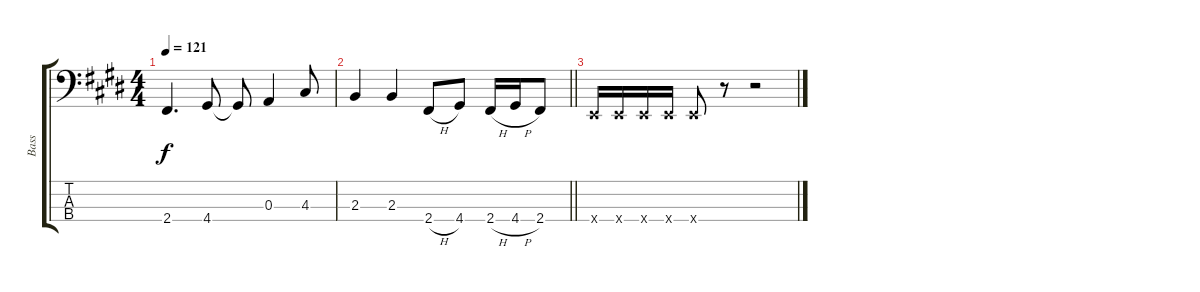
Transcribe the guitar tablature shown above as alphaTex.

\track ("Bass" "Bass") {instrument electricbassfinger}
\staff {score tabs}
\tuning (G2 D2 A1 E1) {hide}
\ts (4 4)
\tempo 121
\clef f4
\ks e
2.4.4{d dy f} 4.4.8 4.4{t}.8 0.3.4 4.3.8 |
\barLineRight lightlight
2.3.4 2.3.4 2.4{h}.8 4.4.8 2.4{h}.16 4.4{h}.16 2.4.8 |
0.4{x}.16 0.4{x}.16 0.4{x}.16 0.4{x}.16 0.4{x}.8 r.8 r.2
